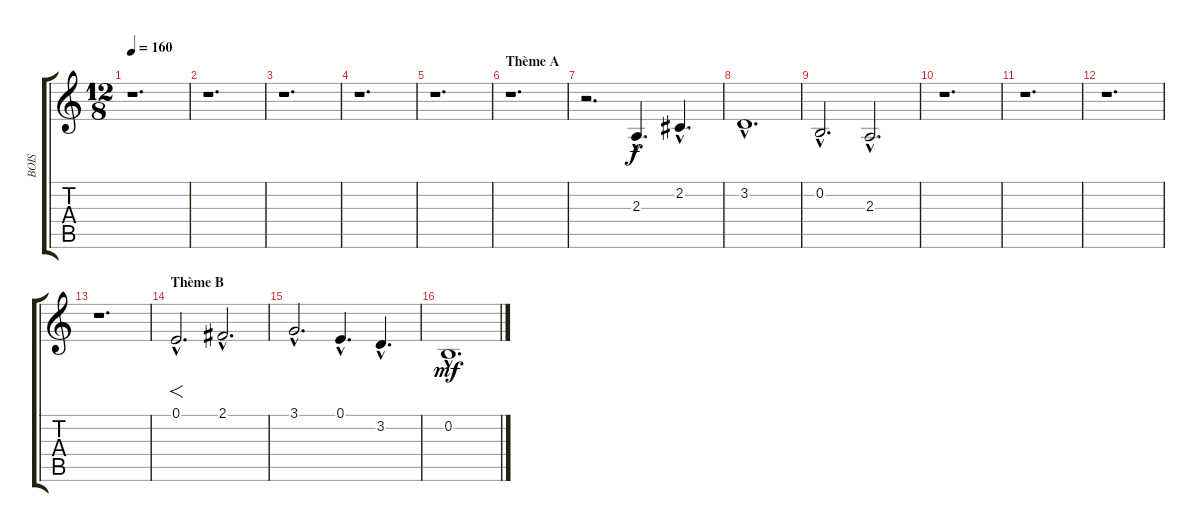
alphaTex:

\track ("BOIS" "BOIS") {instrument clarinet}
\staff {score tabs}
\tuning (E4 B3 G3 D3 A2 E2) {hide}
\ts (12 8)
\tempo 160
\clef g2
\ks c
r.1{d dy f} |
r.1{d} |
r.1{d} |
r.1{d} |
r.1{d} |
\section ("" "Thème A")
r.1{d} |
r.2{d} 2.3{hac}.4{d} 2.2{hac}.4{d} |
3.2{hac}.1{d} |
0.2{hac}.2{d} 2.3{hac}.2{d} |
r.1{d} |
r.1{d} |
r.1{d} |
r.1{d} |
\section ("" "Thème B")
0.1{hac}.2{f d} 2.1{hac}.2{d} |
3.1{hac}.2{d} 0.1{hac}.4{d} 3.2{hac}.4{d} |
0.2{hac}.1{d dy mf}
